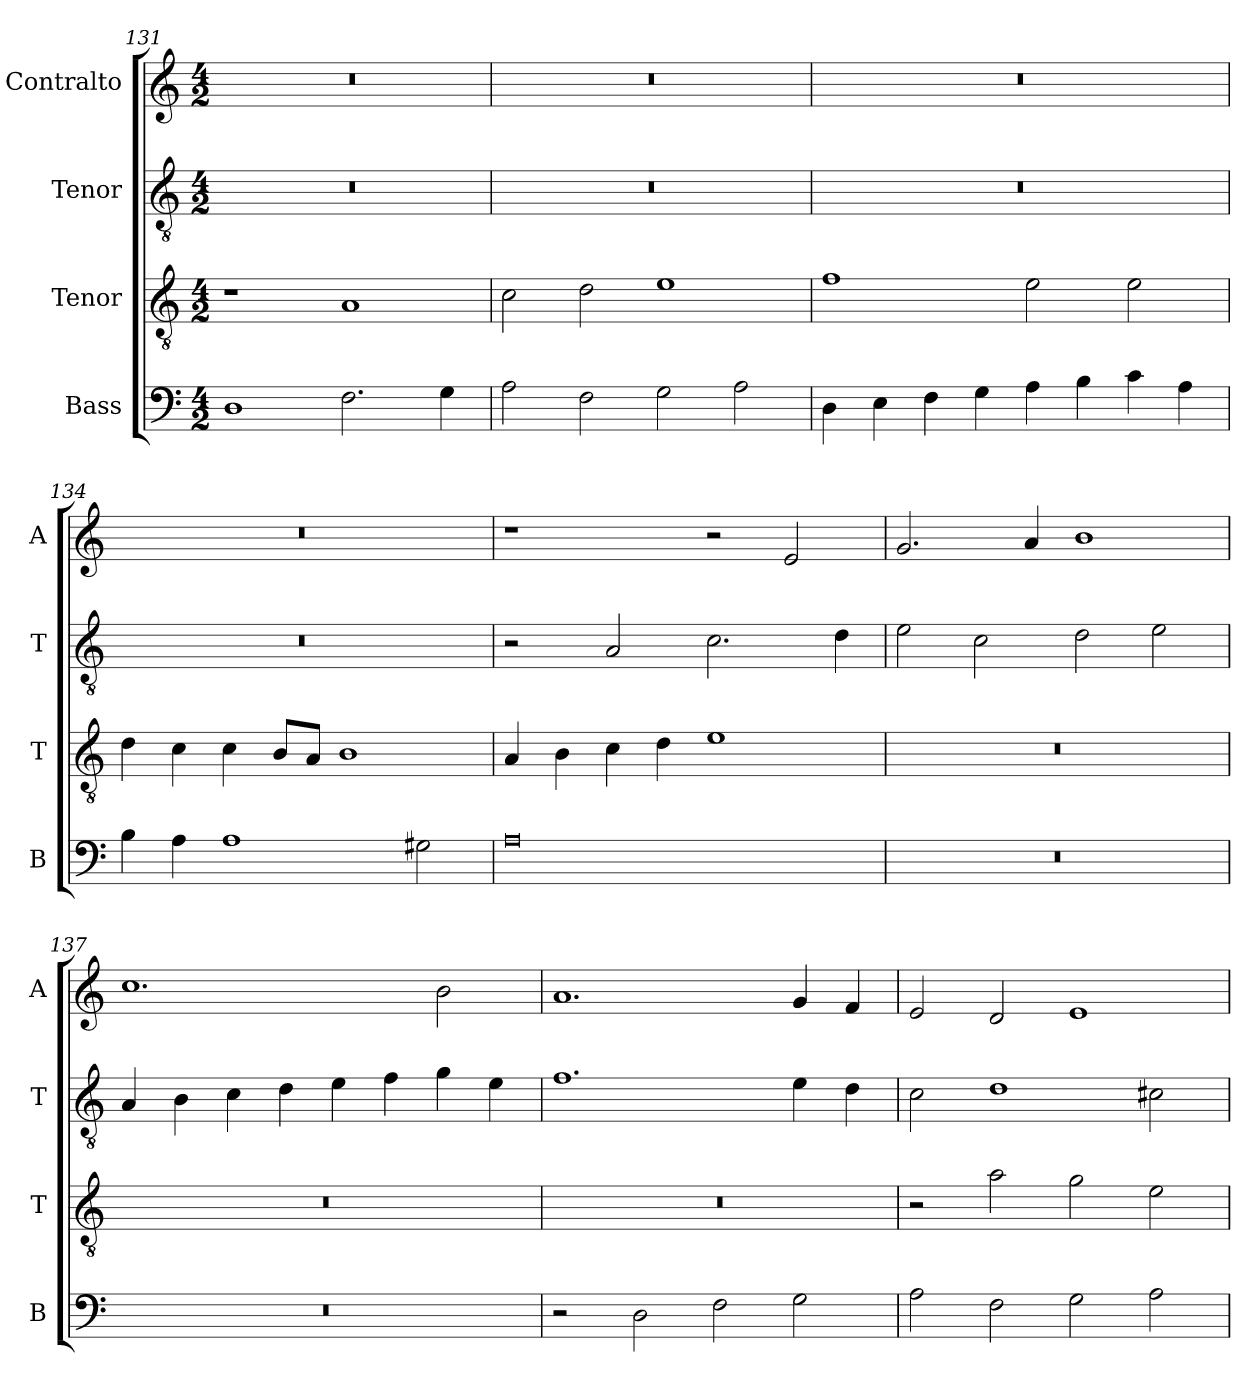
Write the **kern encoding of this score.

**kern	**kern	**kern	**kern
*part4	*part3	*part2	*part1
*staff4	*staff3	*staff2	*staff1
*I"Bass	*I"Tenor	*I"Tenor	*I"Contralto
*I'B	*I'T	*I'T	*I'A
*clefF4	*clefGv2	*clefGv2	*clefG2
*k[]	*k[]	*k[]	*k[]
*A:aeo	*A:aeo	*A:aeo	*A:aeo
*M4/2	*M4/2	*M4/2	*M4/2
=131	=131	=131	=131
1D	1r	0r	0r
2.F	1A	.	.
4G	.	.	.
=132	=132	=132	=132
2A	2c	0r	0r
2F	2d	.	.
2G	1e	.	.
2A	.	.	.
=133	=133	=133	=133
4D	1f	0r	0r
4E	.	.	.
4F	.	.	.
4G	.	.	.
4A	2e	.	.
4B	.	.	.
4c	2e	.	.
4A	.	.	.
=134	=134	=134	=134
4B	4d	0r	0r
4A	4c	.	.
1A	4c	.	.
.	8B/L	.	.
.	8A/J	.	.
.	1B	.	.
2G#X	.	.	.
=135	=135	=135	=135
0A	4A	2r	1r
.	4B	.	.
.	4c	2A	.
.	4d	.	.
.	1e	2.c	2r
.	.	.	2e
.	.	4d	.
=136	=136	=136	=136
0r	0r	2e	2.g
.	.	2c	.
.	.	.	4a
.	.	2d	1b
.	.	2e	.
=137	=137	=137	=137
0r	0r	4A	1.cc
.	.	4B	.
.	.	4c	.
.	.	4d	.
.	.	4e	.
.	.	4f	.
.	.	4g	2b
.	.	4e	.
=138	=138	=138	=138
2r	0r	1.f	1.a
2D	.	.	.
2F	.	.	.
2G	.	4e	4g
.	.	4d	4f
=139	=139	=139	=139
2A	2r	2c	2e
2F	2a	1d	2d
2G	2g	.	1e
2A	2e	2c#X	.
=	=	=	=
*-	*-	*-	*-
